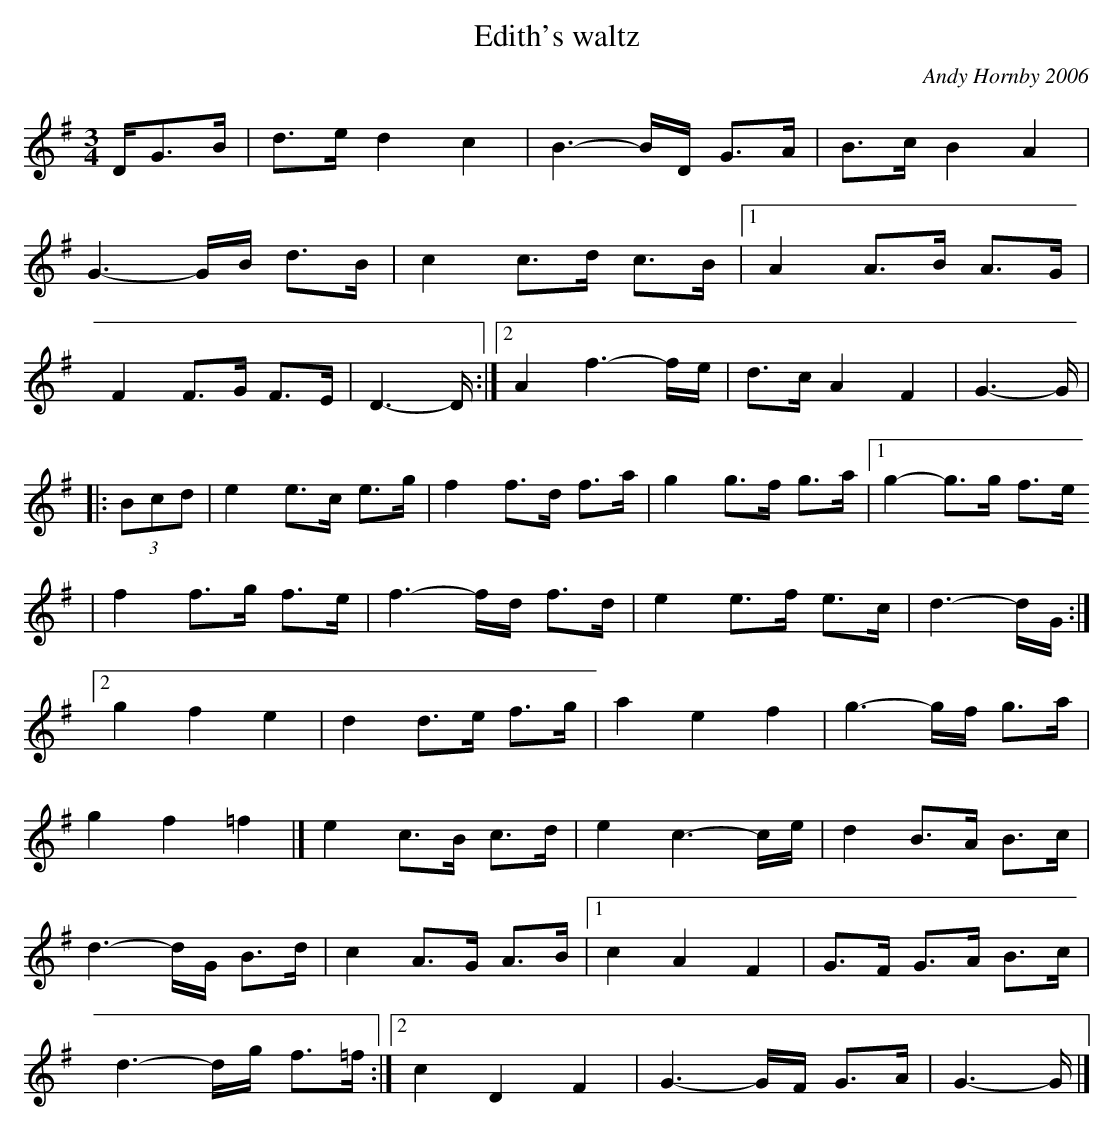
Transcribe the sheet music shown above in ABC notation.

X:1
T:Edith's waltz
C:Andy Hornby 2006
L:1/8
M:3/4
K:G
D/2G3/2B/2|d3/2e/2 d2c2|B3-B/2D/2 G3/2A/2|B3/2c/2 B2A2|
G3-G/2B/2 d3/2B/2|c2c3/2d/2 c3/2B/2|[1A2A3/2B/2 A3/2G/2|
F2F3/2G/2 F3/2E/2|D3-D/2:|[2A2f3-f/2e/2|d3/2c/2 A2F2|G3-G/2|
|:(3Bcd|e2e3/2c/2 e3/2g/2|f2f3/2d/2 f3/2a/2|g2g3/2f/2 g3/2a/2|[1g2-g3/2g/2 f3/2e/2
|f2f3/2g/2 f3/2e/2|f3-f/2d/2 f3/2d/2|e2e3/2f/2 e3/2c/2|d3-d/2G/2:|
[2g2f2e2|d2d3/2e/2 f3/2g/2|a2e2f2|g3-g/2f/2 g3/2a/2|
g2f2=f2|]e2c3/2B/2 c3/2d/2|e2c3-c/2e/2|d2B3/2A/2 B3/2c/2|
d3-d/2G/2 B3/2d/2|c2A3/2G/2 A3/2B/2|[1c2A2F2|G3/2F/2 G3/2A/2 B3/2c/2|
d3-d/2g/2 f3/2=f/2:|[2c2D2F2|G3-G/2F/2 G3/2A/2|G3-G/2|]
